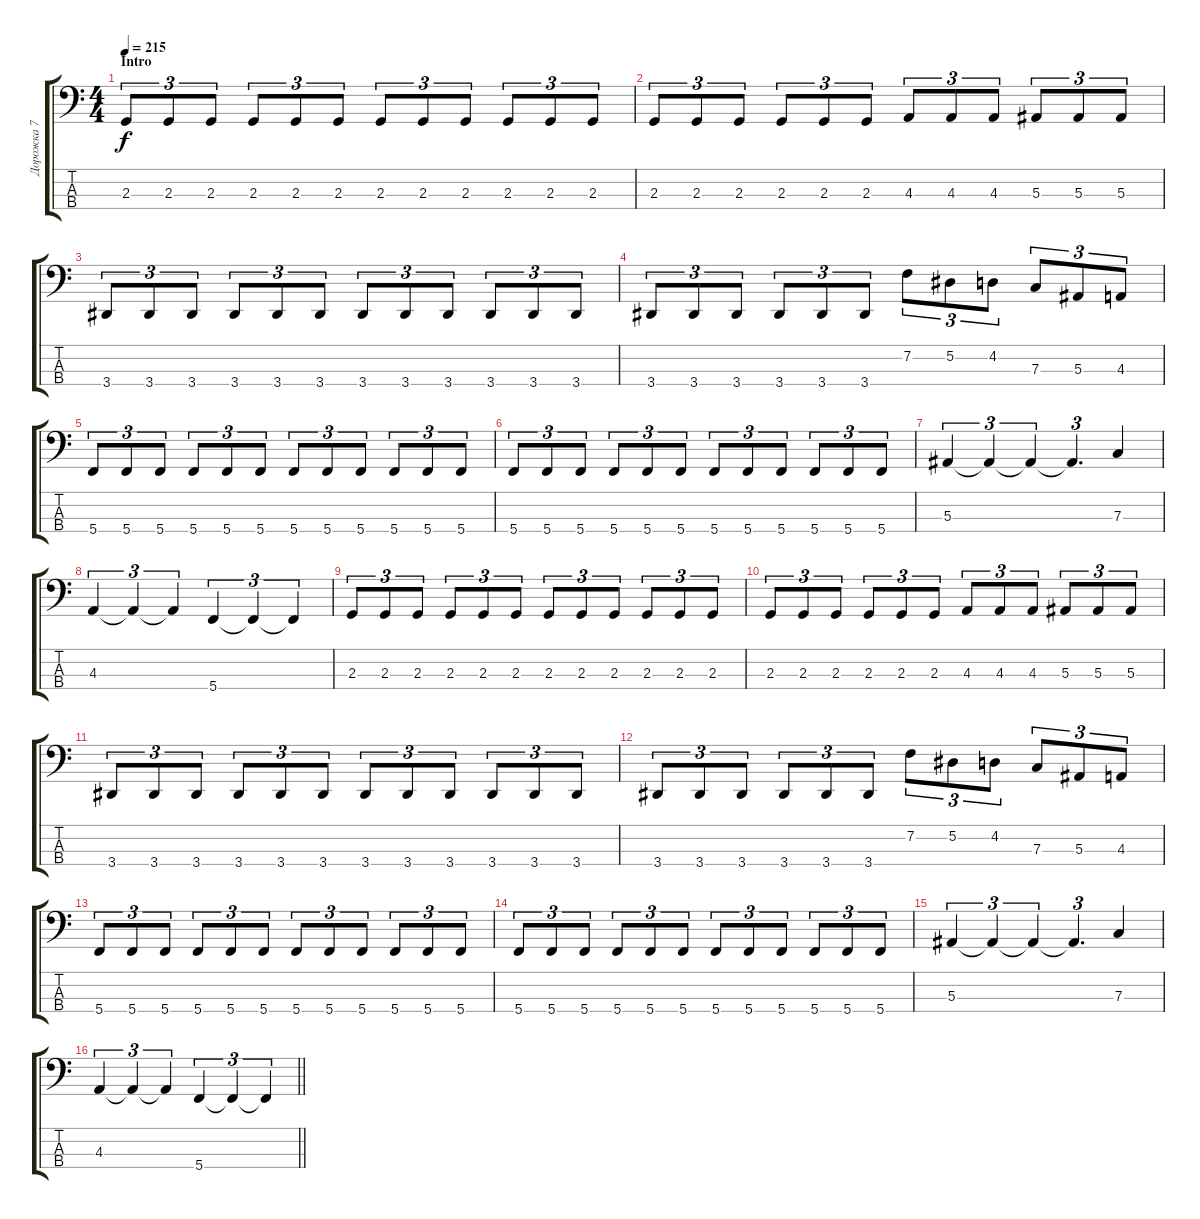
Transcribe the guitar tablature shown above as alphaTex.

\track ("Дорожка 7" "Дорожка 7") {instrument electricbassfinger}
\staff {score tabs}
\tuning (Eb2 Bb1 F1 C1) {hide}
\ts (4 4)
\section ("" "Intro")
\tempo 215
\clef f4
\ks c
2.3.8{tu (3 2) dy f instrument electricbassfinger} 2.3.8{tu (3 2)} 2.3.8{tu (3 2)} 2.3.8{tu (3 2)} 2.3.8{tu (3 2)} 2.3.8{tu (3 2)} 2.3.8{tu (3 2)} 2.3.8{tu (3 2)} 2.3.8{tu (3 2)} 2.3.8{tu (3 2)} 2.3.8{tu (3 2)} 2.3.8{tu (3 2)} |
2.3.8{tu (3 2)} 2.3.8{tu (3 2)} 2.3.8{tu (3 2)} 2.3.8{tu (3 2)} 2.3.8{tu (3 2)} 2.3.8{tu (3 2)} 4.3.8{tu (3 2)} 4.3.8{tu (3 2)} 4.3.8{tu (3 2)} 5.3.8{tu (3 2)} 5.3.8{tu (3 2)} 5.3.8{tu (3 2)} |
3.4.8{tu (3 2)} 3.4.8{tu (3 2)} 3.4.8{tu (3 2)} 3.4.8{tu (3 2)} 3.4.8{tu (3 2)} 3.4.8{tu (3 2)} 3.4.8{tu (3 2)} 3.4.8{tu (3 2)} 3.4.8{tu (3 2)} 3.4.8{tu (3 2)} 3.4.8{tu (3 2)} 3.4.8{tu (3 2)} |
3.4.8{tu (3 2)} 3.4.8{tu (3 2)} 3.4.8{tu (3 2)} 3.4.8{tu (3 2)} 3.4.8{tu (3 2)} 3.4.8{tu (3 2)} 7.2.8{tu (3 2)} 5.2.8{tu (3 2)} 4.2.8{tu (3 2)} 7.3.8{tu (3 2)} 5.3.8{tu (3 2)} 4.3.8{tu (3 2)} |
5.4.8{tu (3 2)} 5.4.8{tu (3 2)} 5.4.8{tu (3 2)} 5.4.8{tu (3 2)} 5.4.8{tu (3 2)} 5.4.8{tu (3 2)} 5.4.8{tu (3 2)} 5.4.8{tu (3 2)} 5.4.8{tu (3 2)} 5.4.8{tu (3 2)} 5.4.8{tu (3 2)} 5.4.8{tu (3 2)} |
5.4.8{tu (3 2)} 5.4.8{tu (3 2)} 5.4.8{tu (3 2)} 5.4.8{tu (3 2)} 5.4.8{tu (3 2)} 5.4.8{tu (3 2)} 5.4.8{tu (3 2)} 5.4.8{tu (3 2)} 5.4.8{tu (3 2)} 5.4.8{tu (3 2)} 5.4.8{tu (3 2)} 5.4.8{tu (3 2)} |
5.3.4{tu (3 2)} 5.3{t}.4{tu (3 2)} 5.3{t}.4{tu (3 2)} 5.3{t}.4{d tu (3 2)} 7.3.4 |
4.3.4{tu (3 2)} 4.3{t}.4{tu (3 2)} 4.3{t}.4{tu (3 2)} 5.4.4{tu (3 2)} 5.4{t}.4{tu (3 2)} 5.4{t}.4{tu (3 2)} |
2.3.8{tu (3 2)} 2.3.8{tu (3 2)} 2.3.8{tu (3 2)} 2.3.8{tu (3 2)} 2.3.8{tu (3 2)} 2.3.8{tu (3 2)} 2.3.8{tu (3 2)} 2.3.8{tu (3 2)} 2.3.8{tu (3 2)} 2.3.8{tu (3 2)} 2.3.8{tu (3 2)} 2.3.8{tu (3 2)} |
2.3.8{tu (3 2)} 2.3.8{tu (3 2)} 2.3.8{tu (3 2)} 2.3.8{tu (3 2)} 2.3.8{tu (3 2)} 2.3.8{tu (3 2)} 4.3.8{tu (3 2)} 4.3.8{tu (3 2)} 4.3.8{tu (3 2)} 5.3.8{tu (3 2)} 5.3.8{tu (3 2)} 5.3.8{tu (3 2)} |
3.4.8{tu (3 2)} 3.4.8{tu (3 2)} 3.4.8{tu (3 2)} 3.4.8{tu (3 2)} 3.4.8{tu (3 2)} 3.4.8{tu (3 2)} 3.4.8{tu (3 2)} 3.4.8{tu (3 2)} 3.4.8{tu (3 2)} 3.4.8{tu (3 2)} 3.4.8{tu (3 2)} 3.4.8{tu (3 2)} |
3.4.8{tu (3 2)} 3.4.8{tu (3 2)} 3.4.8{tu (3 2)} 3.4.8{tu (3 2)} 3.4.8{tu (3 2)} 3.4.8{tu (3 2)} 7.2.8{tu (3 2)} 5.2.8{tu (3 2)} 4.2.8{tu (3 2)} 7.3.8{tu (3 2)} 5.3.8{tu (3 2)} 4.3.8{tu (3 2)} |
5.4.8{tu (3 2)} 5.4.8{tu (3 2)} 5.4.8{tu (3 2)} 5.4.8{tu (3 2)} 5.4.8{tu (3 2)} 5.4.8{tu (3 2)} 5.4.8{tu (3 2)} 5.4.8{tu (3 2)} 5.4.8{tu (3 2)} 5.4.8{tu (3 2)} 5.4.8{tu (3 2)} 5.4.8{tu (3 2)} |
5.4.8{tu (3 2)} 5.4.8{tu (3 2)} 5.4.8{tu (3 2)} 5.4.8{tu (3 2)} 5.4.8{tu (3 2)} 5.4.8{tu (3 2)} 5.4.8{tu (3 2)} 5.4.8{tu (3 2)} 5.4.8{tu (3 2)} 5.4.8{tu (3 2)} 5.4.8{tu (3 2)} 5.4.8{tu (3 2)} |
5.3.4{tu (3 2)} 5.3{t}.4{tu (3 2)} 5.3{t}.4{tu (3 2)} 5.3{t}.4{d tu (3 2)} 7.3.4 |
\barLineRight lightlight
4.3.4{tu (3 2)} 4.3{t}.4{tu (3 2)} 4.3{t}.4{tu (3 2)} 5.4.4{tu (3 2)} 5.4{t}.4{tu (3 2)} 5.4{t}.4{tu (3 2)}
